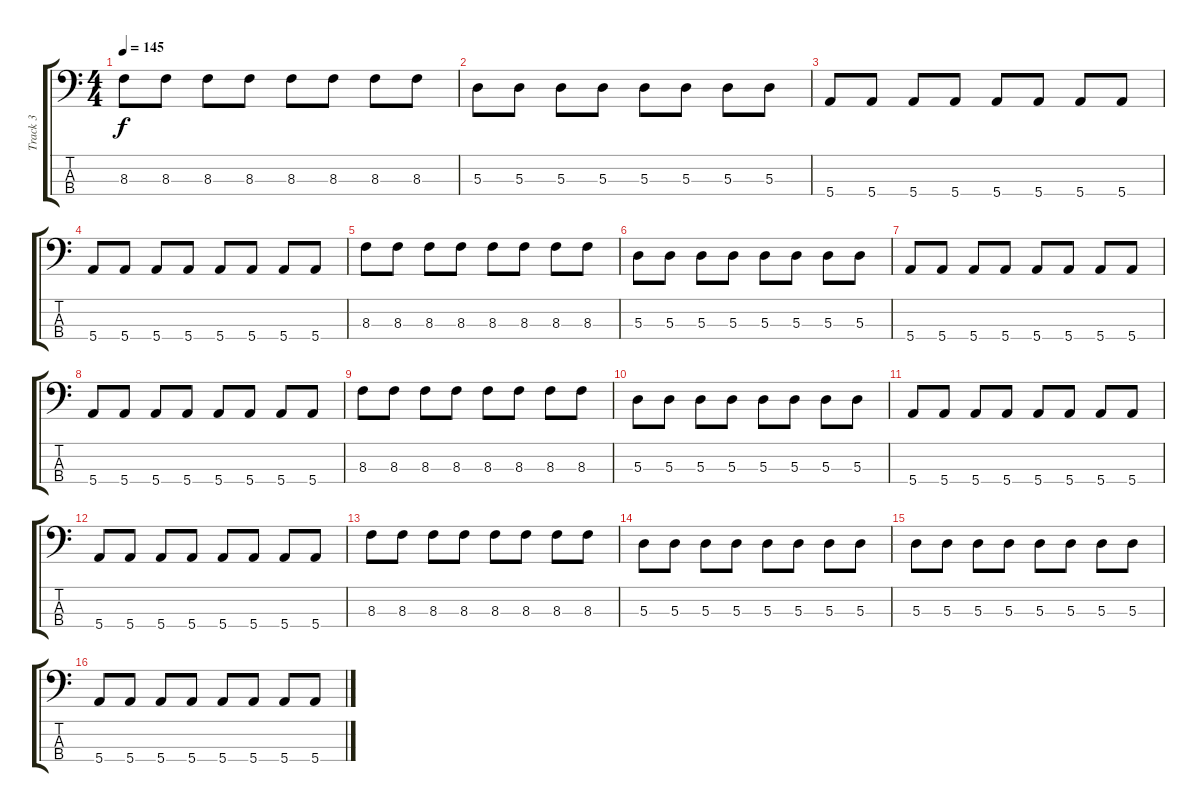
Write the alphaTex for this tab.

\track ("Track 3" "Track 3") {instrument electricbassfinger}
\staff {score tabs}
\tuning (G2 D2 A1 E1) {hide}
\ts (4 4)
\tempo 145
\clef f4
\ks c
8.3.8{dy f} 8.3.8 8.3.8 8.3.8 8.3.8 8.3.8 8.3.8 8.3.8 |
5.3.8 5.3.8 5.3.8 5.3.8 5.3.8 5.3.8 5.3.8 5.3.8 |
5.4.8 5.4.8 5.4.8 5.4.8 5.4.8 5.4.8 5.4.8 5.4.8 |
5.4.8 5.4.8 5.4.8 5.4.8 5.4.8 5.4.8 5.4.8 5.4.8 |
8.3.8 8.3.8 8.3.8 8.3.8 8.3.8 8.3.8 8.3.8 8.3.8 |
5.3.8 5.3.8 5.3.8 5.3.8 5.3.8 5.3.8 5.3.8 5.3.8 |
5.4.8 5.4.8 5.4.8 5.4.8 5.4.8 5.4.8 5.4.8 5.4.8 |
5.4.8 5.4.8 5.4.8 5.4.8 5.4.8 5.4.8 5.4.8 5.4.8 |
8.3.8 8.3.8 8.3.8 8.3.8 8.3.8 8.3.8 8.3.8 8.3.8 |
5.3.8 5.3.8 5.3.8 5.3.8 5.3.8 5.3.8 5.3.8 5.3.8 |
5.4.8 5.4.8 5.4.8 5.4.8 5.4.8 5.4.8 5.4.8 5.4.8 |
5.4.8 5.4.8 5.4.8 5.4.8 5.4.8 5.4.8 5.4.8 5.4.8 |
8.3.8 8.3.8 8.3.8 8.3.8 8.3.8 8.3.8 8.3.8 8.3.8 |
5.3.8 5.3.8 5.3.8 5.3.8 5.3.8 5.3.8 5.3.8 5.3.8 |
5.3.8 5.3.8 5.3.8 5.3.8 5.3.8 5.3.8 5.3.8 5.3.8 |
5.4.8 5.4.8 5.4.8 5.4.8 5.4.8 5.4.8 5.4.8 5.4.8
